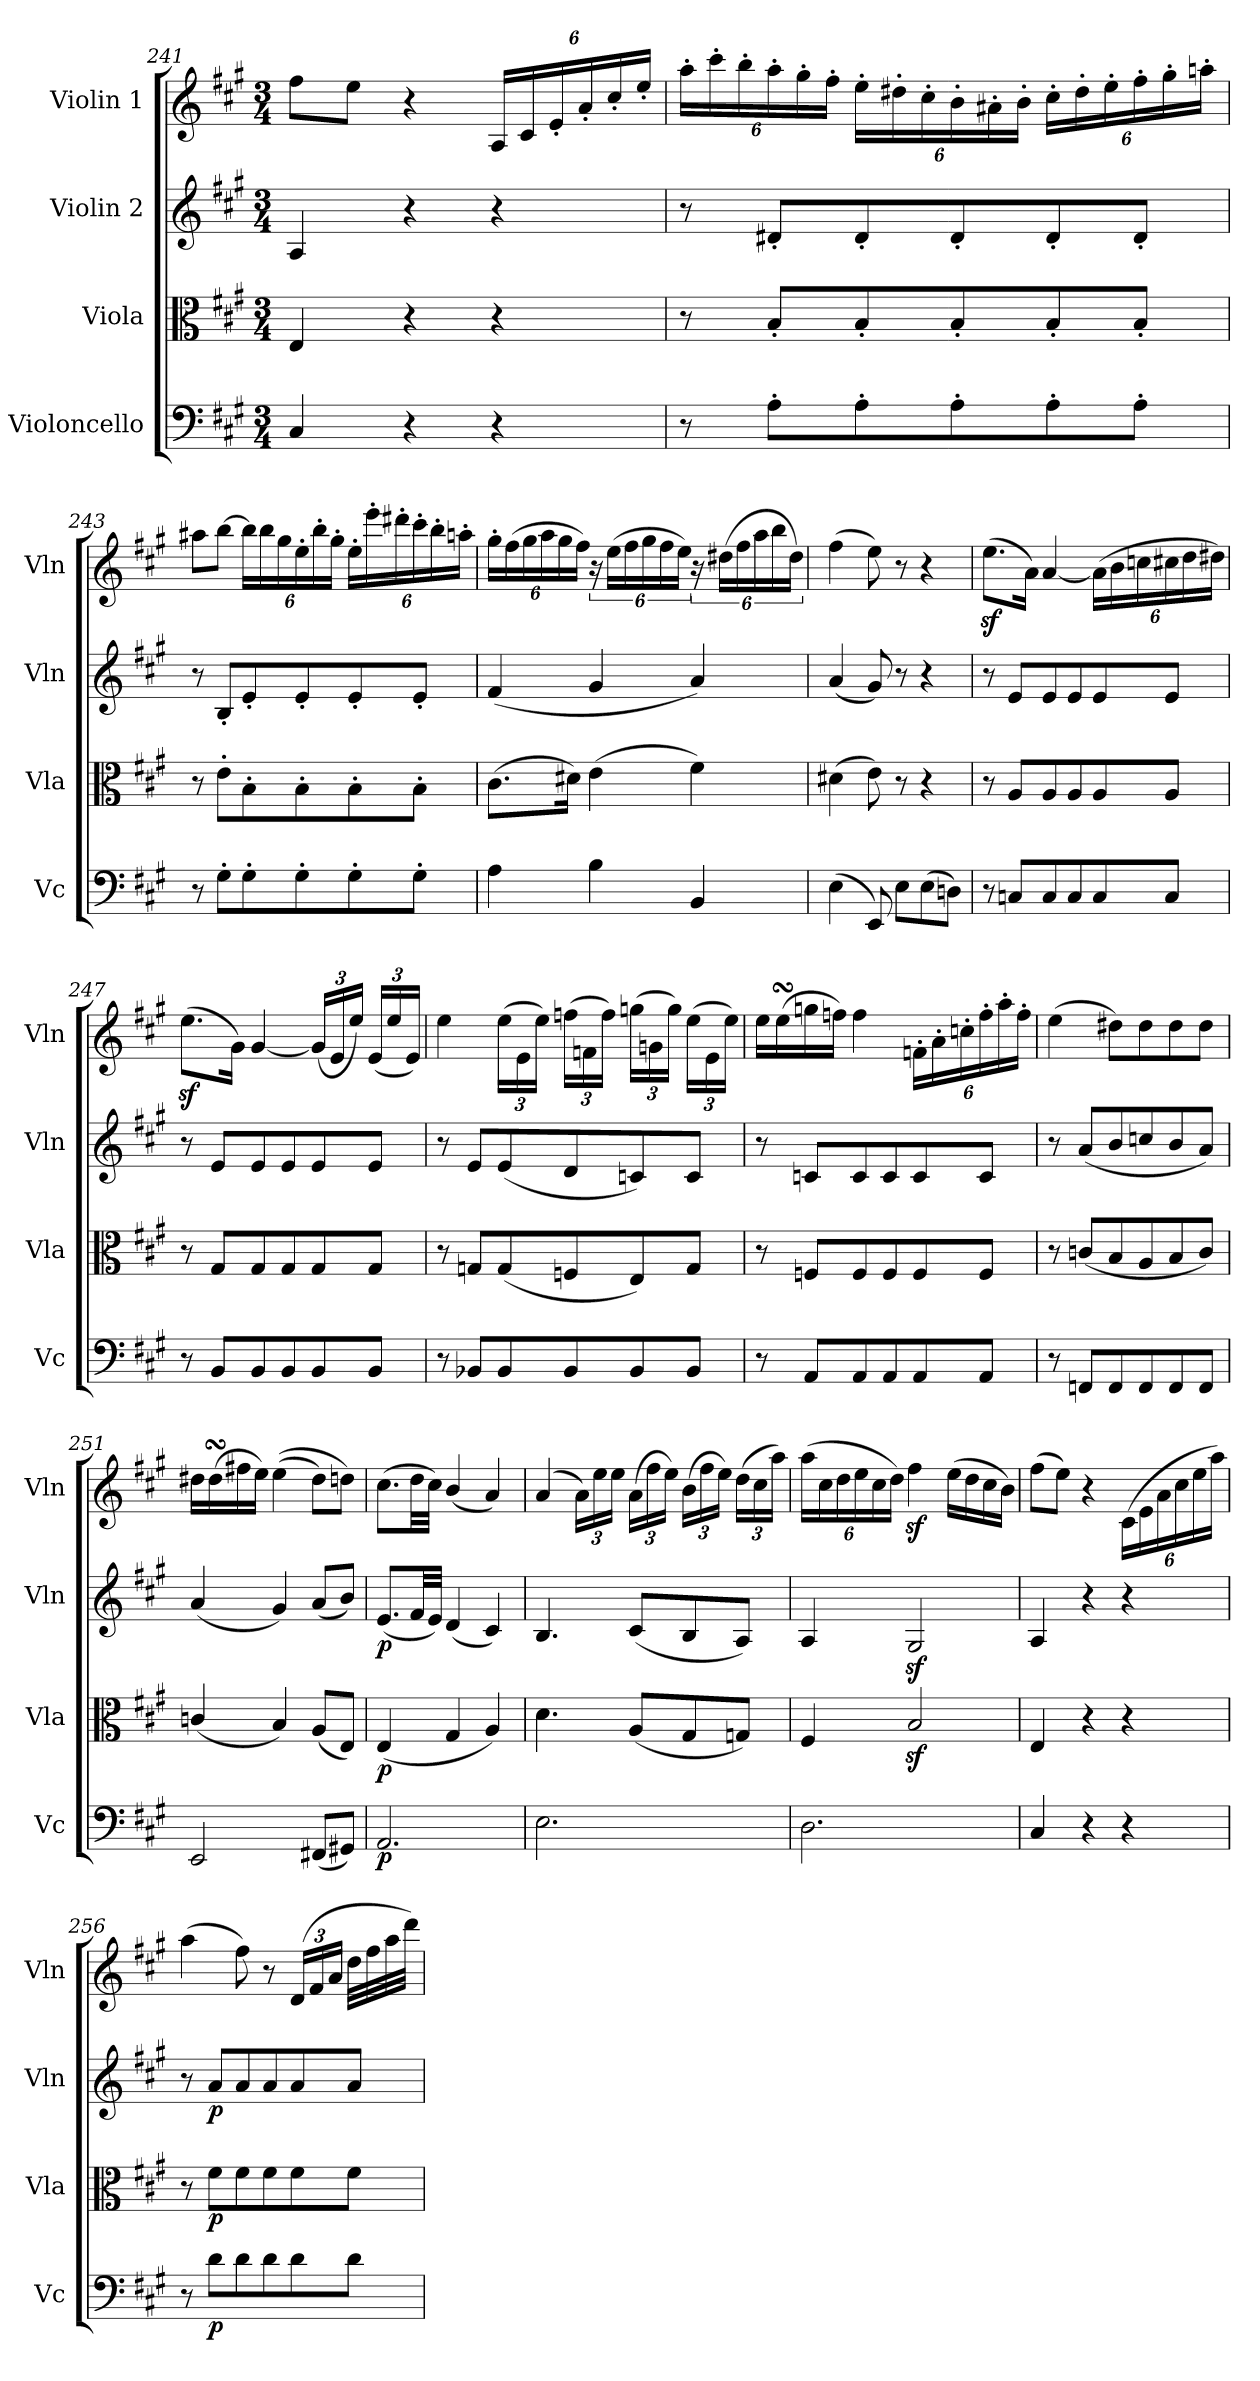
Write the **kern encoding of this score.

**kern	**dynam	**kern	**dynam	**kern	**dynam	**kern
*part4	*part4	*part3	*part3	*part2	*part2	*part1
*staff4	*staff4	*staff3	*staff3	*staff2	*staff2	*staff1
*I"Violoncello	*	*I"Viola	*	*I"Violin 2	*	*I"Violin 1
*I'Vc	*	*I'Vla	*	*I'Vln	*	*I'Vln
!!LO:PB:g=z
*clefF4	*	*clefC3	*	*clefG2	*	*clefG2
*k[f#c#g#]	*	*k[f#c#g#]	*	*k[f#c#g#]	*	*k[f#c#g#]
*M3/4	*	*M3/4	*	*M3/4	*	*M3/4
=241	=241	=241	=241	=241	=241	=241
4C#/	.	4E/	.	4A/	.	8ff#\L
.	.	.	.	.	.	8ee\J
4r	.	4r	.	4r	.	4r
*	*	*	*	*	*	*Xbrackettup
4r	.	4r	.	4r	.	24A/LL
.	.	.	.	.	.	24c#/
.	.	.	.	.	.	24e'/
.	.	.	.	.	.	24a'/
.	.	.	.	.	.	24cc#'/
.	.	.	.	.	.	24ee'/JJ
=242	=242	=242	=242	=242	=242	=242
8r	.	8r	.	8r	.	24aa'\LL
.	.	.	.	.	.	24ccc#'\
.	.	.	.	.	.	24bb'\
8A'\L	.	8B'/L	.	8d#X'/L	.	24aa'\
.	.	.	.	.	.	24gg#'\
.	.	.	.	.	.	24ff#'\JJ
8A'\	.	8B'/	.	8d#'/	.	24ee'\LL
.	.	.	.	.	.	24dd#X'\
.	.	.	.	.	.	24cc#'\
8A'\	.	8B'/	.	8d#'/	.	24b'\
.	.	.	.	.	.	24a#X'\
.	.	.	.	.	.	24b'\JJ
8A'\	.	8B'/	.	8d#'/	.	24cc#'\LL
.	.	.	.	.	.	24dd#'\
.	.	.	.	.	.	24ee'\
8A'\J	.	8B'/J	.	8d#'/J	.	24ff#'\
.	.	.	.	.	.	24gg#'\
.	.	.	.	.	.	24aan'\JJ
=243	=243	=243	=243	=243	=243	=243
8r	.	8r	.	8r	.	8aa#X\L
8G#'\L	.	8e'\L	.	8B'/L	.	[8bb\J
8G#'\	.	8B'\	.	8e'/	.	24bb\LL]
.	.	.	.	.	.	24bb\
.	.	.	.	.	.	24gg#\
8G#'\	.	8B'\	.	8e'/	.	24ee'\
.	.	.	.	.	.	24bb'\
.	.	.	.	.	.	24gg#'\JJ
8G#'\	.	8B'\	.	8e'/	.	24ee'\LL
.	.	.	.	.	.	24eee'\
.	.	.	.	.	.	24ddd#X'\
8G#'\J	.	8B'\J	.	8e'/J	.	24ccc#'\
.	.	.	.	.	.	24bb'\
.	.	.	.	.	.	24aan'\JJ
!!LO:LB:g=z
=244	=244	=244	=244	=244	=244	=244
4A\	.	(>8.c#\L	.	(<4f#/	.	24gg#'\LL
.	.	.	.	.	.	(>24ff#\
.	.	.	.	.	.	24gg#\
.	.	.	.	.	.	24aa\
.	.	.	.	.	.	24gg#\
.	.	16d#X\Jk)	.	.	.	.
.	.	.	.	.	.	24ff#\JJ)
*	*	*	*	*	*	*brackettup
4B\	.	(>4e\	.	4g#/	.	24r
.	.	.	.	.	.	(>24ee\LL
.	.	.	.	.	.	24ff#\
.	.	.	.	.	.	24gg#\
.	.	.	.	.	.	24ff#\
.	.	.	.	.	.	24ee\JJ)
4BB/	.	4f#\)	.	4a/)	.	24r
.	.	.	.	.	.	(>24dd#X\LL
.	.	.	.	.	.	24ff#\
.	.	.	.	.	.	24aa\
.	.	.	.	.	.	24bb\
.	.	.	.	.	.	24dd#\JJ)
=245	=245	=245	=245	=245	=245	=245
(>4E\	.	(>4d#X\	.	(<4a/	.	(>4ff#\
8EE/)	.	8e\)	.	8g#/)	.	8ee\)
8E\L	.	8r	.	8r	.	8r
(>8E\	.	4r	.	4r	.	4r
8Dn\J)	.	.	.	.	.	.
=246	=246	=246	=246	=246	=246	=246
8r	.	8r	.	8r	.	(>8.eez<\L
8Cn/L	.	8A/L	.	8e/L	.	.
.	.	.	.	.	.	16a\Jk)
8C/	.	8A/	.	8e/	.	[4a/
8C/	.	8A/	.	8e/	.	.
*	*	*	*	*	*	*Xbrackettup
8C/	.	8A/	.	8e/	.	(>24a\LL]
.	.	.	.	.	.	24b\
.	.	.	.	.	.	24ccn\
8C/J	.	8A/J	.	8e/J	.	24cc#X\
.	.	.	.	.	.	24dd\
.	.	.	.	.	.	24dd#X\JJ)
=247	=247	=247	=247	=247	=247	=247
8r	.	8r	.	8r	.	(>8.eez<\L
8BB/L	.	8G#/L	.	8e/L	.	.
.	.	.	.	.	.	16g#\Jk)
8BB/	.	8G#/	.	8e/	.	[4g#/
8BB/	.	8G#/	.	8e/	.	.
8BB/	.	8G#/	.	8e/	.	(<24g#/LL]
.	.	.	.	.	.	24e/
.	.	.	.	.	.	24ee/JJ)
8BB/J	.	8G#/J	.	8e/J	.	(<24e/LL
.	.	.	.	.	.	24ee/
.	.	.	.	.	.	24e/JJ)
!!LO:LB:g=z
=248	=248	=248	=248	=248	=248	=248
8r	.	8r	.	8r	.	4ee\
8BB-X/L	.	8Gn/L	.	8e/L	.	.
8BB-/	.	(<8G/	.	(<8e/	.	(>24ee\LL
.	.	.	.	.	.	24e\
.	.	.	.	.	.	24ee\JJ)
8BB-/	.	8Fn/	.	8d/	.	(>24ffn\LL
.	.	.	.	.	.	24fn\
.	.	.	.	.	.	24ff\JJ)
8BB-/	.	8E/)	.	8cn/)	.	(>24ggn\LL
.	.	.	.	.	.	24gn\
.	.	.	.	.	.	24gg\JJ)
8BB-/J	.	8G/J	.	8c/J	.	(>24ee\LL
.	.	.	.	.	.	24e\
.	.	.	.	.	.	24ee\JJ)
=249	=249	=249	=249	=249	=249	=249
8r	.	8r	.	8r	.	16ee\LL
.	.	.	.	.	.	(>16eesSSS\
8AA/L	.	8Fn/L	.	8cn/L	.	16ggn\
.	.	.	.	.	.	16ffn\JJ)
8AA/	.	8F/	.	8c/	.	4ff\
8AA/	.	8F/	.	8c/	.	.
8AA/	.	8F/	.	8c/	.	24fn'\LL
.	.	.	.	.	.	24a'\
.	.	.	.	.	.	24ccn'\
8AA/J	.	8F/J	.	8c/J	.	24ff'\
.	.	.	.	.	.	24aa'\
.	.	.	.	.	.	24ff'\JJ
=250	=250	=250	=250	=250	=250	=250
8r	.	8r	.	8r	.	(>4ee\
8FFn/L	.	(<8cn/L	.	(<8a/L	.	.
8FF/	.	8B/	.	8b/	.	8dd#X\L)
8FF/	.	8A/	.	8ccn/	.	8dd#\
8FF/	.	8B/	.	8b/	.	8dd#\
8FF/J	.	8c/J)	.	8a/J)	.	8dd#\J
=251	=251	=251	=251	=251	=251	=251
2EE/	.	(<4cn/	.	(<4a/	.	16dd#X\LL
.	.	.	.	.	.	(>16dd#sSsS\
.	.	.	.	.	.	16ff#X\
.	.	.	.	.	.	16ee\JJ)
.	.	4B/)	.	4g#/)	.	(>(>4ee\
(<8FF#X/L	.	(<8A/L	.	(<8a/L	.	8dd#\L)
8GG#X/J)	.	8E/J)	.	8b/J)	.	8ddn\J)
!!LO:LB:g=z
=252	=252	=252	=252	=252	=252	=252
!	!LO:DY:b	!	!LO:DY:b	!	!LO:DY:b	!
2.AA/	p	(<4E/	p	(<8.e/L	p	(>8.cc#\L
.	.	.	.	32f#/LL	.	32dd\LL
.	.	.	.	32e/JJJ)	.	32cc#\JJJ)
.	.	4G#/	.	(<4d/	.	(<4b/
.	.	4A/)	.	4c#/)	.	4a/)
=253	=253	=253	=253	=253	=253	=253
2.E\	.	4.d\	.	4.B/	.	(>4a/
.	.	.	.	.	.	24a\LL)
.	.	.	.	.	.	24ee\
.	.	.	.	.	.	24ee\JJ
.	.	(<8A/L	.	(<8c#/L	.	(>24a\LL
.	.	.	.	.	.	24ff#\
.	.	.	.	.	.	24ee\JJ)
.	.	8G#/	.	8B/	.	(>24b\LL
.	.	.	.	.	.	24ff#\
.	.	.	.	.	.	24ee\JJ)
.	.	8Gn/J)	.	8A/J)	.	(>24dd\LL
.	.	.	.	.	.	24cc#\
.	.	.	.	.	.	24aa\JJ)
=254	=254	=254	=254	=254	=254	=254
2.D\	.	4F#/	.	4A/	.	(>24aa\LL
.	.	.	.	.	.	24cc#\
.	.	.	.	.	.	24dd\
.	.	.	.	.	.	24ee\
.	.	.	.	.	.	24cc#\
.	.	.	.	.	.	24dd\JJ)
.	.	2Bz</	.	2G#z</	.	4ff#z<\
.	.	.	.	.	.	(>16ee\LL
.	.	.	.	.	.	16dd\
.	.	.	.	.	.	16cc#\
.	.	.	.	.	.	16b\JJ)
=255	=255	=255	=255	=255	=255	=255
4C#/	.	4E/	.	4A/	.	(>8ff#\L
.	.	.	.	.	.	8ee\J)
4r	.	4r	.	4r	.	4r
4r	.	4r	.	4r	.	(>24c#\LL
.	.	.	.	.	.	24e\
.	.	.	.	.	.	24a\
.	.	.	.	.	.	24cc#\
.	.	.	.	.	.	24ee\
.	.	.	.	.	.	24aa\JJ)
!!LO:PB:g=z
=256	=256	=256	=256	=256	=256	=256
8r	.	8r	.	8r	.	(>4aa\
!	!LO:DY:b	!	!LO:DY:b	!	!LO:DY:b	!
8d\L	p	8f#\L	p	8a/L	p	.
8d\	.	8f#\	.	8a/	.	8ff#\)
8d\	.	8f#\	.	8a/	.	8r
8d\	.	8f#\	.	8a/	.	(>24d/LL
.	.	.	.	.	.	24f#/
.	.	.	.	.	.	24a/JJ
8d\J	.	8f#\J	.	8a/J	.	32dd\LLL
.	.	.	.	.	.	32ff#\
.	.	.	.	.	.	32aa\
.	.	.	.	.	.	32ddd\JJJ)
=	=	=	=	=	=	=
*-	*-	*-	*-	*-	*-	*-
